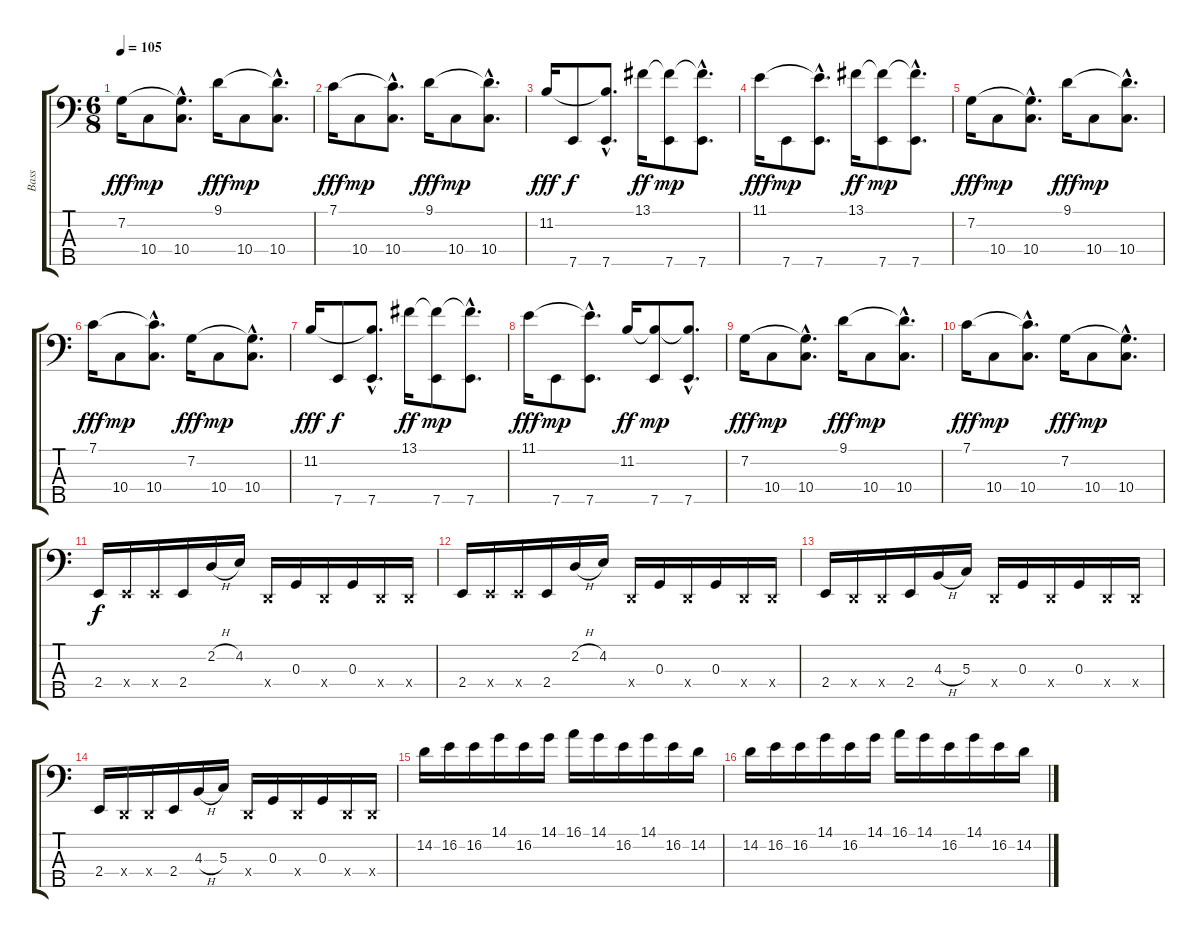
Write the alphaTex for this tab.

\track ("Bass" "Bass") {instrument electricbassfinger}
\staff {score tabs}
\tuning (F2 C2 G1 D1 A0) {hide}
\ts (6 8)
\tempo 105
\clef f4
\ks c
7.2.16{dy fff} 10.4.8{dy mp} (7.2{hac t} 10.4{hac}).8{d} 9.1.16{dy fff} 10.4.8{dy mp} (9.1{hac t} 10.4{hac}).8{d} |
7.1.16{dy fff} 10.4.8{dy mp} (7.1{hac t} 10.4{hac}).8{d} 9.1.16{dy fff} 10.4.8{dy mp} (9.1{hac t} 10.4{hac}).8{d} |
11.2.16{dy fff instrument slapbass1} 7.5.8{dy f} (11.2{hac t} 7.5{hac}).8{d} 13.1.16{dy ff} (13.1{t} 7.5).8{dy mp} (13.1{hac t} 7.5{hac}).8{d} |
11.1.16{dy fff} 7.5.8{dy mp} (11.1{hac t} 7.5{hac}).8{d} 13.1.16{dy ff} (13.1{t} 7.5).8{dy mp} (13.1{hac t} 7.5{hac}).8{d} |
7.2.16{dy fff} 10.4.8{dy mp} (7.2{hac t} 10.4{hac}).8{d} 9.1.16{dy fff} 10.4.8{dy mp} (9.1{hac t} 10.4{hac}).8{d} |
7.1.16{dy fff} 10.4.8{dy mp} (7.1{hac t} 10.4{hac}).8{d} 7.2.16{dy fff} 10.4.8{dy mp} (7.2{hac t} 10.4{hac}).8{d} |
11.2.16{dy fff instrument slapbass1} 7.5.8{dy f} (11.2{hac t} 7.5{hac}).8{d} 13.1.16{dy ff} (13.1{t} 7.5).8{dy mp} (13.1{hac t} 7.5{hac}).8{d} |
11.1.16{dy fff} 7.5.8{dy mp} (11.1{hac t} 7.5{hac}).8{d} 11.2.16{dy ff} (11.2{t} 7.5).8{dy mp} (11.2{hac t} 7.5{hac}).8{d} |
7.2.16{dy fff} 10.4.8{dy mp} (7.2{hac t} 10.4{hac}).8{d} 9.1.16{dy fff} 10.4.8{dy mp} (9.1{hac t} 10.4{hac}).8{d} |
7.1.16{dy fff} 10.4.8{dy mp} (7.1{hac t} 10.4{hac}).8{d} 7.2.16{dy fff} 10.4.8{dy mp} (7.2{hac t} 10.4{hac}).8{d} |
2.4.16{dy f} 2.4{x}.16 2.4{x}.16 2.4.16 2.2{h}.16 4.2.16 0.4{x}.16 0.3.16 0.4{x}.16 0.3.16 0.4{x}.16 0.4{x}.16 |
2.4.16 2.4{x}.16 2.4{x}.16 2.4.16 2.2{h}.16 4.2.16 0.4{x}.16 0.3.16 0.4{x}.16 0.3.16 0.4{x}.16 0.4{x}.16 |
2.4.16 0.4{x}.16 0.4{x}.16 2.4.16 4.3{h}.16 5.3.16 0.4{x}.16 0.3.16 0.4{x}.16 0.3.16 0.4{x}.16 0.4{x}.16 |
2.4.16 0.4{x}.16 0.4{x}.16 2.4.16 4.3{h}.16 5.3.16 0.4{x}.16 0.3.16 0.4{x}.16 0.3.16 0.4{x}.16 0.4{x}.16 |
14.2.16{instrument electricbassfinger} 16.2.16 16.2.16 14.1.16 16.2.16 14.1.16 16.1.16 14.1.16 16.2.16 14.1.16 16.2.16 14.2.16 |
14.2.16 16.2.16 16.2.16 14.1.16 16.2.16 14.1.16 16.1.16 14.1.16 16.2.16 14.1.16 16.2.16 14.2.16
